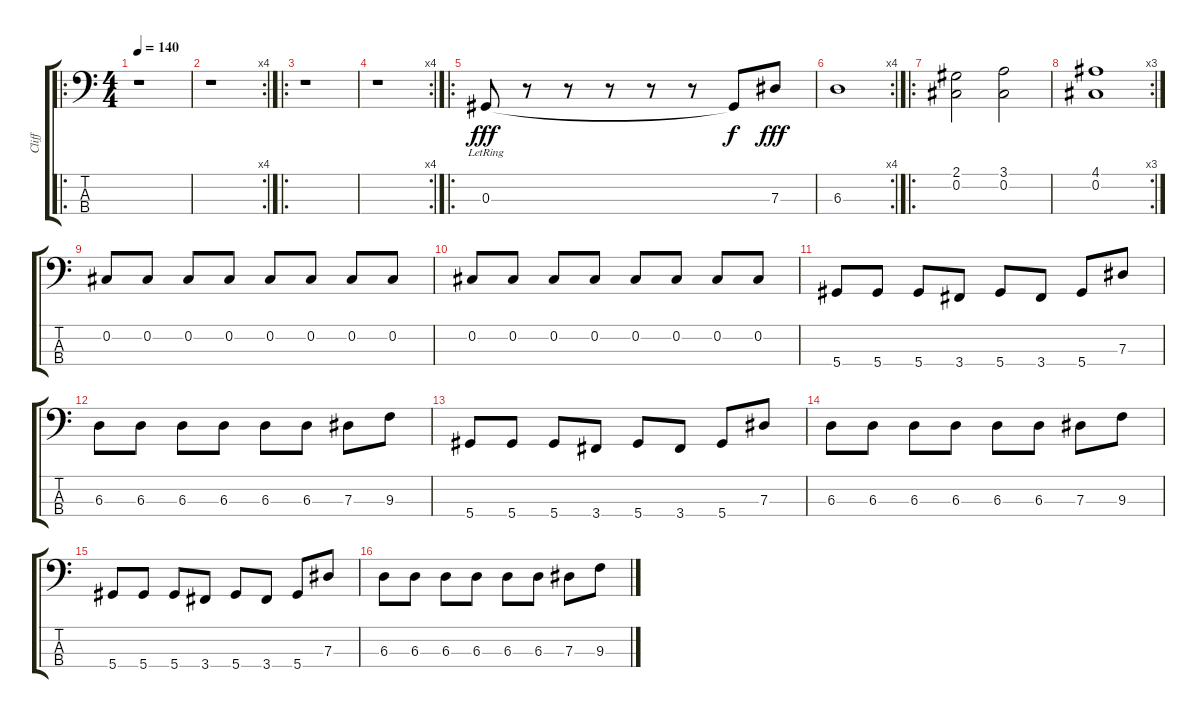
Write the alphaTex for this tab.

\track ("Cliff" "Cliff") {instrument electricbasspick}
\staff {score tabs}
\tuning (Gb2 Db2 Ab1 Eb1) {hide}
\ro
\ts (4 4)
\tempo 140
\clef f4
\ks c
r.1{dy fff} |
\rc 4
r.1 |
\ro
r.1 |
\rc 4
r.1 |
\ro
0.3{lr}.8 r.8 r.8 r.8 r.8 r.8 0.3{t}.8{dy f} 7.3.8{dy fff} |
\rc 4
6.3.1 |
\ro
(2.1 0.2).2 (3.1 0.2).2 |
\rc 3
(4.1 0.2).1 |
0.2.8 0.2.8 0.2.8 0.2.8 0.2.8 0.2.8 0.2.8 0.2.8 |
0.2.8 0.2.8 0.2.8 0.2.8 0.2.8 0.2.8 0.2.8 0.2.8 |
5.4.8 5.4.8 5.4.8 3.4.8 5.4.8 3.4.8 5.4.8 7.3.8 |
6.3.8 6.3.8 6.3.8 6.3.8 6.3.8 6.3.8 7.3.8 9.3.8 |
5.4.8 5.4.8 5.4.8 3.4.8 5.4.8 3.4.8 5.4.8 7.3.8 |
6.3.8 6.3.8 6.3.8 6.3.8 6.3.8 6.3.8 7.3.8 9.3.8 |
5.4.8 5.4.8 5.4.8 3.4.8 5.4.8 3.4.8 5.4.8 7.3.8 |
6.3.8 6.3.8 6.3.8 6.3.8 6.3.8 6.3.8 7.3.8 9.3.8
